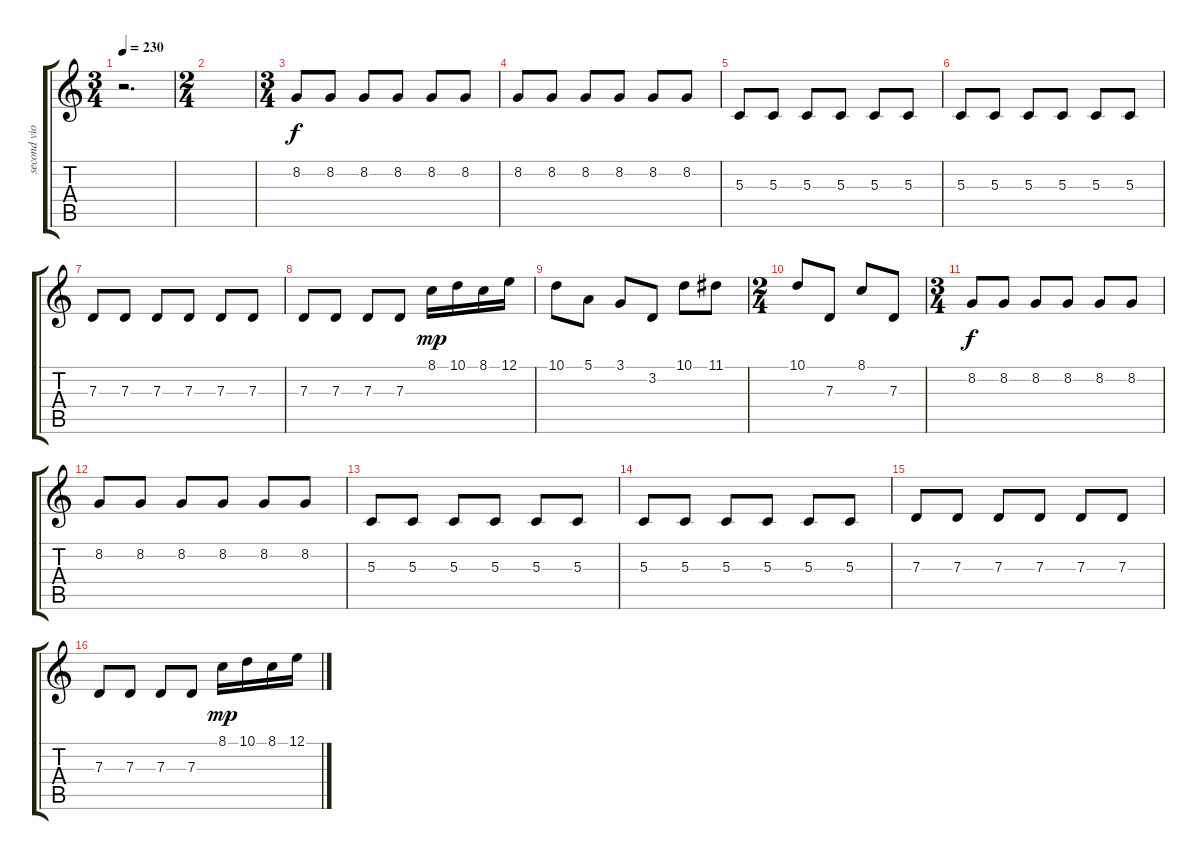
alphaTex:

\track ("second violon" "second vio") {instrument violin}
\staff {score tabs}
\tuning (E4 B3 G3 D3 A2 D2) {hide}
\ts (3 4)
\tempo 230
\clef g2
\ks c
r.2{d dy mp} |
\ts (2 4)
|
\ts (3 4)
8.2.8{dy f} 8.2.8 8.2.8 8.2.8 8.2.8 8.2.8 |
8.2.8 8.2.8 8.2.8 8.2.8 8.2.8 8.2.8 |
5.3.8 5.3.8 5.3.8 5.3.8 5.3.8 5.3.8 |
5.3.8 5.3.8 5.3.8 5.3.8 5.3.8 5.3.8 |
7.3.8 7.3.8 7.3.8 7.3.8 7.3.8 7.3.8 |
7.3.8 7.3.8 7.3.8 7.3.8 8.1.16{dy mp} 10.1.16 8.1.16 12.1.16 |
10.1.8 5.1.8 3.1.8 3.2.8 10.1.8 11.1.8 |
\ts (2 4)
10.1.8 7.3.8 8.1.8 7.3.8 |
\ts (3 4)
8.2.8{dy f} 8.2.8 8.2.8 8.2.8 8.2.8 8.2.8 |
8.2.8 8.2.8 8.2.8 8.2.8 8.2.8 8.2.8 |
5.3.8 5.3.8 5.3.8 5.3.8 5.3.8 5.3.8 |
5.3.8 5.3.8 5.3.8 5.3.8 5.3.8 5.3.8 |
7.3.8 7.3.8 7.3.8 7.3.8 7.3.8 7.3.8 |
7.3.8 7.3.8 7.3.8 7.3.8 8.1.16{dy mp} 10.1.16 8.1.16 12.1.16
